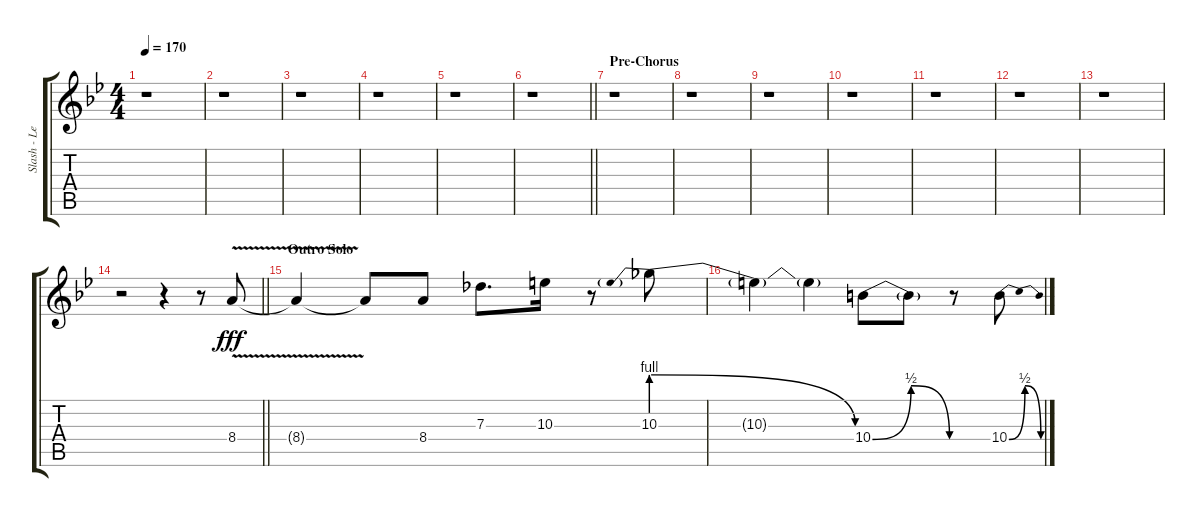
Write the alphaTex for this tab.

\track ("Slash - Lead Guitar" "Slash - Le") {instrument distortionguitar}
\staff {score tabs}
\tuning (Eb4 Bb3 Gb3 Db3 Ab2 Eb2) {hide}
\ts (4 4)
\tempo 170
\clef g2
\ks bb
r.1{dy fff volume 16} |
r.1 |
r.1 |
r.1 |
r.1 |
\barLineRight lightlight
r.1 |
\section ("" "Pre-Chorus")
r.1 |
r.1 |
r.1 |
r.1 |
r.1 |
r.1 |
r.1 |
\barLineRight lightlight
r.2 r.4 r.8 8.4{v}.8 |
\section ("" "Outro Solo")
8.4{t}.4 8.4{t}.8 8.4.8 7.3.8{d} 10.3.16 r.8 10.3{be (prebendrelease 0 4 60 0)}.8 |
10.3{t}.4 10.3{t}.4 10.4{be (bendrelease 0 0 30 2 30 2 60 0)}.8 10.4{t}.8 r.8 10.4{be (bendrelease 0 0 30 2 30 2 60 0)}.8
